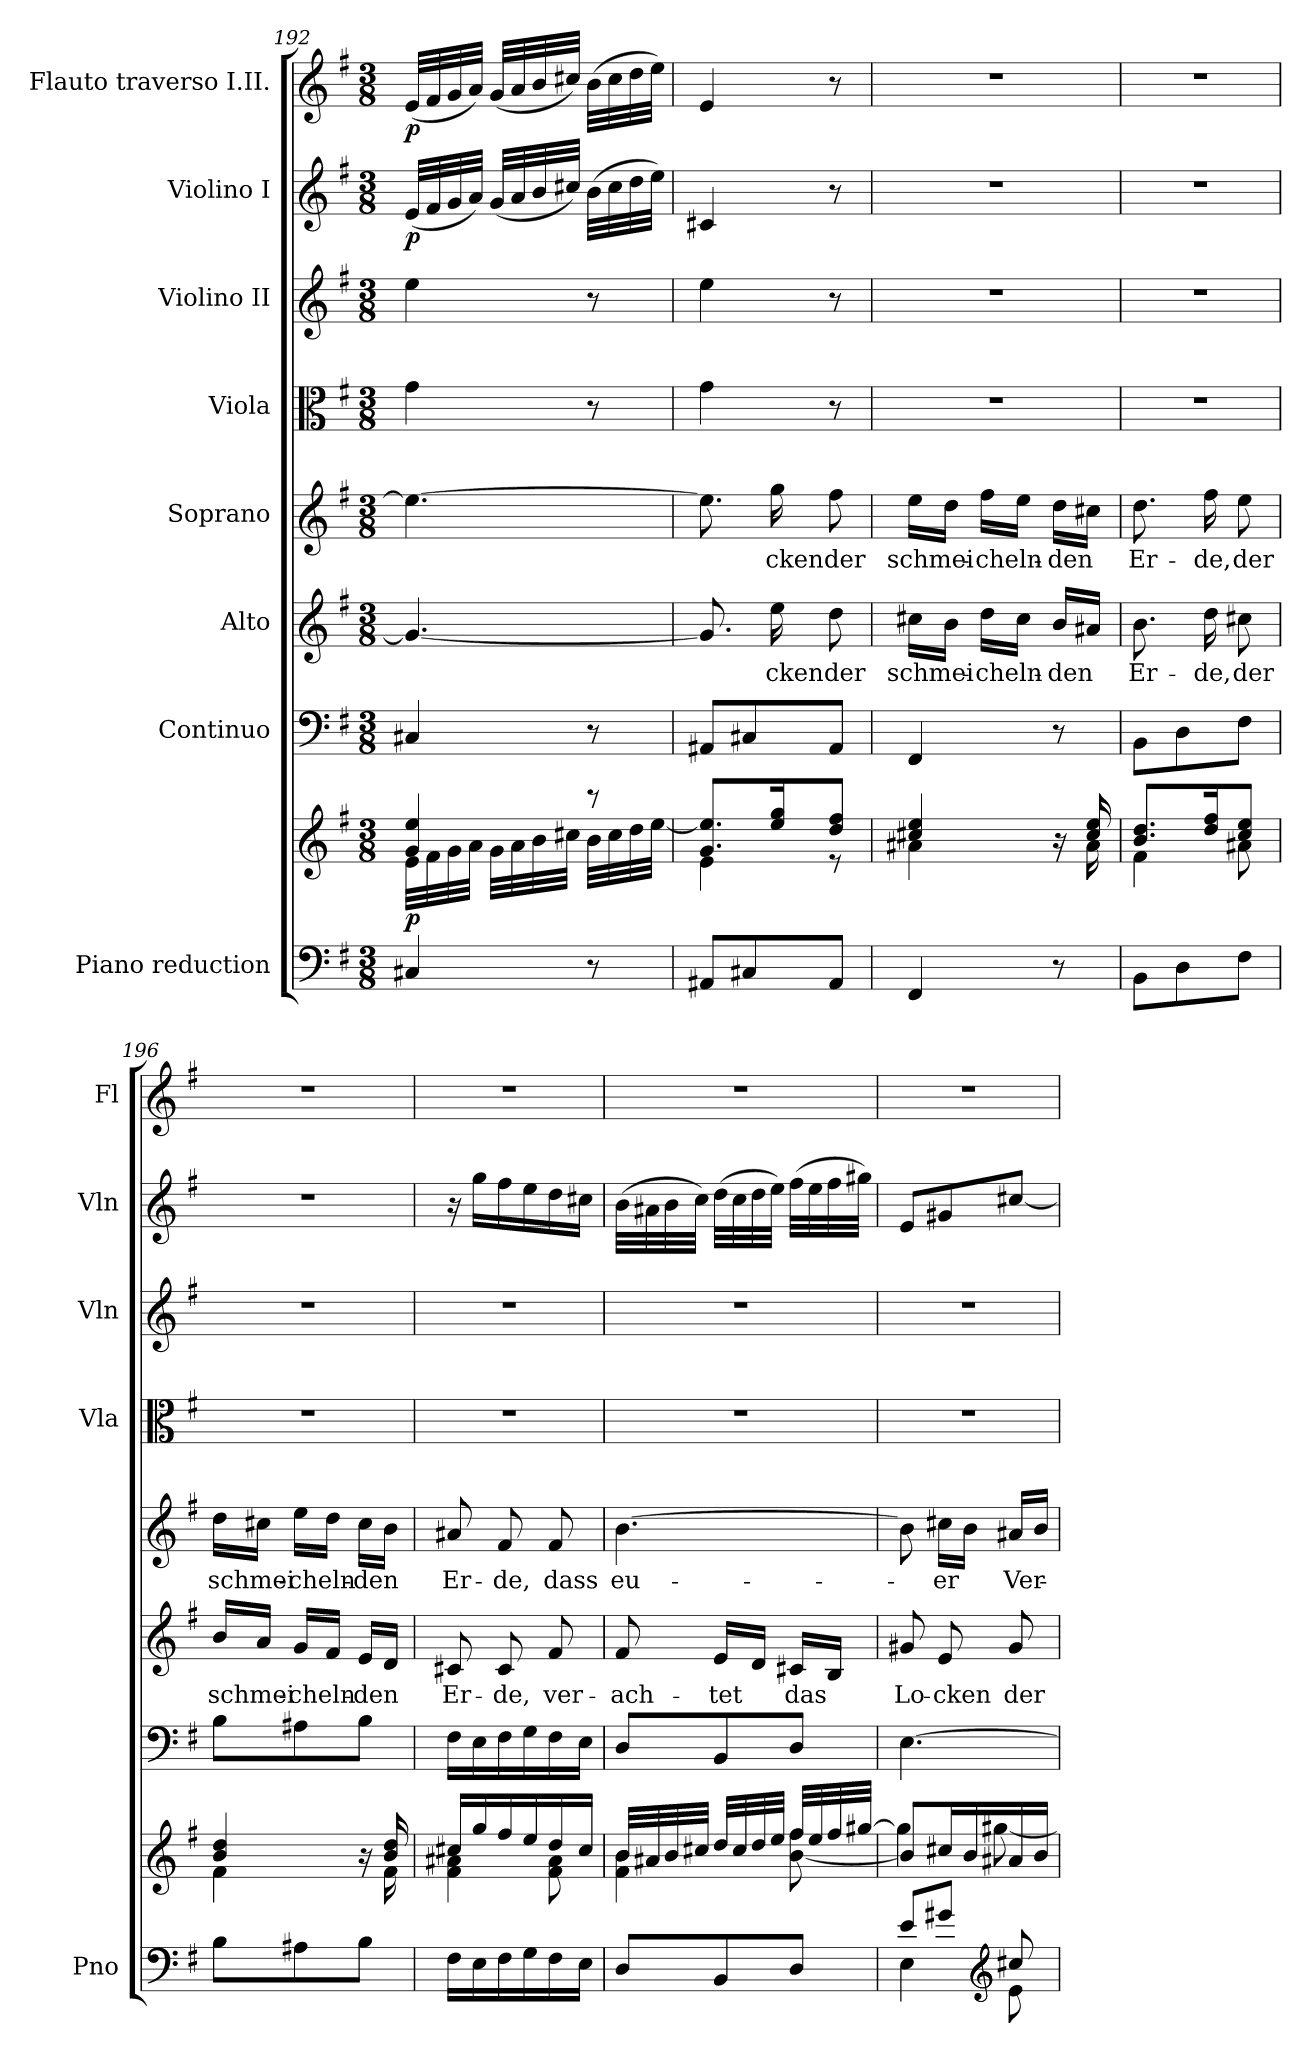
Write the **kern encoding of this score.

**kern	**kern	**dynam	**kern	**kern	**text	**kern	**text	**kern	**kern	**kern	**dynam	**kern	**dynam
*part8	*part8	*part8	*part7	*part6	*part6	*part5	*part5	*part4	*part3	*part2	*part2	*part1	*part1
*staff9	*staff8	*staff8/9	*staff7	*staff6	*staff6	*staff5	*staff5	*staff4	*staff3	*staff2	*staff2	*staff1	*staff1
*I"Piano reduction	*	*	*I"Continuo	*I"Alto	*	*I"Soprano	*	*I"Viola	*I"Violino II	*I"Violino I	*	*I"Flauto traverso I.II.	*
*I'Pno	*	*	*	*	*	*	*	*I'Vla	*I'Vln	*I'Vln	*	*I'Fl	*
*clefF4	*clefG2	*	*clefF4	*clefG2	*	*clefG2	*	*clefC3	*clefG2	*clefG2	*	*clefG2	*
*k[f#]	*k[f#]	*	*k[f#]	*k[f#]	*	*k[f#]	*	*k[f#]	*k[f#]	*k[f#]	*	*k[f#]	*
*M3/8	*M3/8	*	*M3/8	*M3/8	*	*M3/8	*	*M3/8	*M3/8	*M3/8	*	*M3/8	*
=192	=192	=192	=192	=192	=192	=192	=192	=192	=192	=192	=192	=192	=192
*	*^	*	*	*	*	*	*	*	*	*	*	*	*
!	!	!	!LO:DY:b	!	!	!	!	!	!	!	!	!LO:DY:b	!	!LO:DY:b
4C#X/	4g/ 4ee/	32e\LLL	p	4C#X/	4.g/_	.	4.ee\_	.	4g\	4ee\	(32e/LLL	p	(32e/LLL	p
.	.	32f#\	.	.	.	.	.	.	.	.	32f#/	.	32f#/	.
.	.	32g\	.	.	.	.	.	.	.	.	32g/	.	32g/	.
.	.	32a\JJJ	.	.	.	.	.	.	.	.	32a/JJJ)	.	32a/JJJ)	.
.	.	32g\LLL	.	.	.	.	.	.	.	.	(32g/LLL	.	(32g/LLL	.
.	.	32a\	.	.	.	.	.	.	.	.	32a/	.	32a/	.
.	.	32b\	.	.	.	.	.	.	.	.	32b/	.	32b/	.
.	.	32cc#X\JJJ	.	.	.	.	.	.	.	.	32cc#X/JJJ)	.	32cc#X/JJJ)	.
8r	8r	32b\LLL	.	8r	.	.	.	.	8r	8r	(32b\LLL	.	(32b\LLL	.
.	.	32cc#\	.	.	.	.	.	.	.	.	32cc#\	.	32cc#\	.
.	.	32dd\	.	.	.	.	.	.	.	.	32dd\	.	32dd\	.
.	.	[>32ee\JJJ	.	.	.	.	.	.	.	.	32ee\JJJ)	.	32ee\JJJ)	.
=193	=193	=193	=193	=193	=193	=193	=193	=193	=193	=193	=193	=193	=193	=193
8AA#X/L	8.g/ 8.ee/]L	4e\	.	8AA#X/L	8.g/]	.	8.ee\]	.	4g\	4ee\	4c#X/	.	4e/	.
8C#X/	.	.	.	8C#X/	.	.	.	.	.	.	.	.	.	.
!	!	!	!	!	!	!LO:LY:b	!	!LO:LY:b	!	!	!	!	!	!
.	16ee/ 16gg/K	.	.	.	16ee\	-cken	16gg\	-cken	.	.	.	.	.	.
!	!	!	!	!	!	!LO:LY:b	!	!LO:LY:b	!	!	!	!	!	!
8AA#/J	8dd/ 8ff#/J	8r	.	8AA#/J	8dd\	der	8ff#\	der	8r	8r	8r	.	8r	.
=194	=194	=194	=194	=194	=194	=194	=194	=194	=194	=194	=194	=194	=194	=194
!	!	!	!	!	!	!LO:LY:b	!	!LO:LY:b	!	!	!	!	!	!
4FF#/	4cc#X/ 4ee/	4a#X\	.	4FF#/	16cc#X\LL	schmei-	16ee\LL	schmei-	4.r	4.r	4.r	.	4.r	.
.	.	.	.	.	16b\JJ	.	16dd\JJ	.	.	.	.	.	.	.
!	!	!	!	!	!	!LO:LY:b	!	!LO:LY:b	!	!	!	!	!	!
.	.	.	.	.	16dd\LL	-cheln-	16ff#\LL	-cheln-	.	.	.	.	.	.
.	.	.	.	.	16cc#\JJ	.	16ee\JJ	.	.	.	.	.	.	.
!	!	!	!	!	!	!LO:LY:b	!	!LO:LY:b	!	!	!	!	!	!
8r	16r	16ryy	.	8r	16b/LL	-den	16dd\LL	-den	.	.	.	.	.	.
.	16cc#/ 16ee/	16a#\	.	.	16a#X/JJ	.	16cc#X\JJ	.	.	.	.	.	.	.
=195	=195	=195	=195	=195	=195	=195	=195	=195	=195	=195	=195	=195	=195	=195
!	!	!	!	!	!	!LO:LY:b	!	!LO:LY:b	!	!	!	!	!	!
8BB\L	8.b/ 8.dd/L	4f#\	.	8BB\L	8.b\	Er-	8.dd\	Er-	4.r	4.r	4.r	.	4.r	.
8D\	.	.	.	8D\	.	.	.	.	.	.	.	.	.	.
!	!	!	!	!	!	!LO:LY:b	!	!LO:LY:b	!	!	!	!	!	!
.	16dd/ 16ff#/K	.	.	.	16dd\	-de,	16ff#\	-de,	.	.	.	.	.	.
!	!	!	!	!	!	!LO:LY:b	!	!LO:LY:b	!	!	!	!	!	!
8F#\J	8cc/ 8ee/J	8a#X\	.	8F#\J	8cc#X\	der	8ee\	der	.	.	.	.	.	.
=196	=196	=196	=196	=196	=196	=196	=196	=196	=196	=196	=196	=196	=196	=196
!	!	!	!	!	!	!LO:LY:b	!	!LO:LY:b	!	!	!	!	!	!
8B\L	4b/ 4dd/	4f#\	.	8B\L	16b/LL	schmei-	16dd\LL	schmei-	4.r	4.r	4.r	.	4.r	.
.	.	.	.	.	16a/JJ	.	16cc#X\JJ	.	.	.	.	.	.	.
!	!	!	!	!	!	!LO:LY:b	!	!LO:LY:b	!	!	!	!	!	!
8A#X\	.	.	.	8A#X\	16g/LL	-cheln-	16ee\LL	-cheln-	.	.	.	.	.	.
.	.	.	.	.	16f#/JJ	.	16dd\JJ	.	.	.	.	.	.	.
!	!	!	!	!	!	!LO:LY:b	!	!LO:LY:b	!	!	!	!	!	!
8B\J	16r	16ryy	.	8B\J	16e/LL	-den	16cc#\LL	-den	.	.	.	.	.	.
.	16b/ 16dd/	16f#\	.	.	16d/JJ	.	16b\JJ	.	.	.	.	.	.	.
=197	=197	=197	=197	=197	=197	=197	=197	=197	=197	=197	=197	=197	=197	=197
!	!	!	!	!	!	!LO:LY:b	!	!LO:LY:b	!	!	!	!	!	!
16F#\LL	16cc#X/LL	4f#\ 4a#X\	.	16F#\LL	8c#X/	Er-	8a#X/	Er-	4.r	4.r	16r	.	4.r	.
16E\	16gg/	.	.	16E\	.	.	.	.	.	.	16gg\LL	.	.	.
!	!	!	!	!	!	!LO:LY:b	!	!LO:LY:b	!	!	!	!	!	!
16F#\	16ff#/	.	.	16F#\	8c#/	-de,	8f#/	-de,	.	.	16ff#\	.	.	.
16G\	16ee/	.	.	16G\	.	.	.	.	.	.	16ee\	.	.	.
!	!	!	!	!	!	!LO:LY:b	!	!LO:LY:b	!	!	!	!	!	!
16F#\	16dd/	8f#\ 8a#\	.	16F#\	8f#/	ver-	8f#/	dass	.	.	16dd\	.	.	.
16E\JJ	16cc#/JJ	.	.	16E\JJ	.	.	.	.	.	.	16cc#X\JJ	.	.	.
!!LO:PB:g=z
=198	=198	=198	=198	=198	=198	=198	=198	=198	=198	=198	=198	=198	=198	=198
!	!	!	!	!	!	!LO:LY:b	!	!LO:LY:b	!	!	!	!	!	!
8D/L	32b/LLL	4f#\ 4b\	.	8D/L	8f#/	-ach-	[4.b\	eu-	4.r	4.r	(32b\LLL	.	4.r	.
.	32a#X/	.	.	.	.	.	.	.	.	.	32a#X\	.	.	.
.	32b/	.	.	.	.	.	.	.	.	.	32b\	.	.	.
.	32cc#X/JJJ	.	.	.	.	.	.	.	.	.	32cc\JJJ)	.	.	.
!	!	!	!	!	!	!LO:LY:b	!	!	!	!	!	!	!	!
8BB/	32dd/LLL	.	.	8BB/	16e/LL	-tet	.	.	.	.	(32dd\LLL	.	.	.
.	32cc#/	.	.	.	.	.	.	.	.	.	32cc\	.	.	.
.	32dd/	.	.	.	16d/JJ	.	.	.	.	.	32dd\	.	.	.
.	32ee/JJJ	.	.	.	.	.	.	.	.	.	32ee\JJJ)	.	.	.
!	!	!	!	!	!	!LO:LY:b	!	!	!	!	!	!	!	!
8D/J	32ff#/LLL	[8b\ 8ff#\	.	8D/J	16c#X/LL	das	.	.	.	.	(32ff#\LLL	.	.	.
.	32ee/	.	.	.	.	.	.	.	.	.	32ee\	.	.	.
.	32ff#/	.	.	.	16B/JJ	.	.	.	.	.	32ff#\	.	.	.
.	[32gg#X/JJJ	.	.	.	.	.	.	.	.	.	32gg#X\JJJ)	.	.	.
=199	=199	=199	=199	=199	=199	=199	=199	=199	=199	=199	=199	=199	=199	=199
*^	*	*	*	*	*	*	*	*	*	*	*	*	*	*
!	!	!	!	!	!	!	!LO:LY:b	!	!	!	!	!	!	!	!
8e/L	4E\	8b/L]	4gg#\]	.	[4.E\	8g#X/	Lo-	8b\]	.	4.r	4.r	8e/L	.	4.r	.
!	!	!	!	!	!	!	!LO:LY:b	!	!LO:LY:b	!	!	!	!	!	!
8g#X/J	.	16cc#X/L	.	.	.	8e/	-cken	16cc#X\LL	-er	.	.	8g#X/	.	.	.
.	.	16b/	.	.	.	.	.	16b\JJ	.	.	.	.	.	.	.
*clefG2	*	*	*	*	*	*	*	*	*	*	*	*	*	*	*
!	!	!	!	!	!	!	!LO:LY:b	!	!LO:LY:b	!	!	!	!	!	!
8cc#X/	8e\	16a#X/	[>8gg#X\	.	.	8g#/	der	16a#X/LL	Ver-	.	.	[8cc#X/J	.	.	.
.	.	16b/JJ	.	.	.	.	.	16b/JJ	.	.	.	.	.	.	.
*v	*v	*	*	*	*	*	*	*	*	*	*	*	*	*	*
*	*v	*v	*	*	*	*	*	*	*	*	*	*	*	*
=	=	=	=	=	=	=	=	=	=	=	=	=	=
*-	*-	*-	*-	*-	*-	*-	*-	*-	*-	*-	*-	*-	*-
